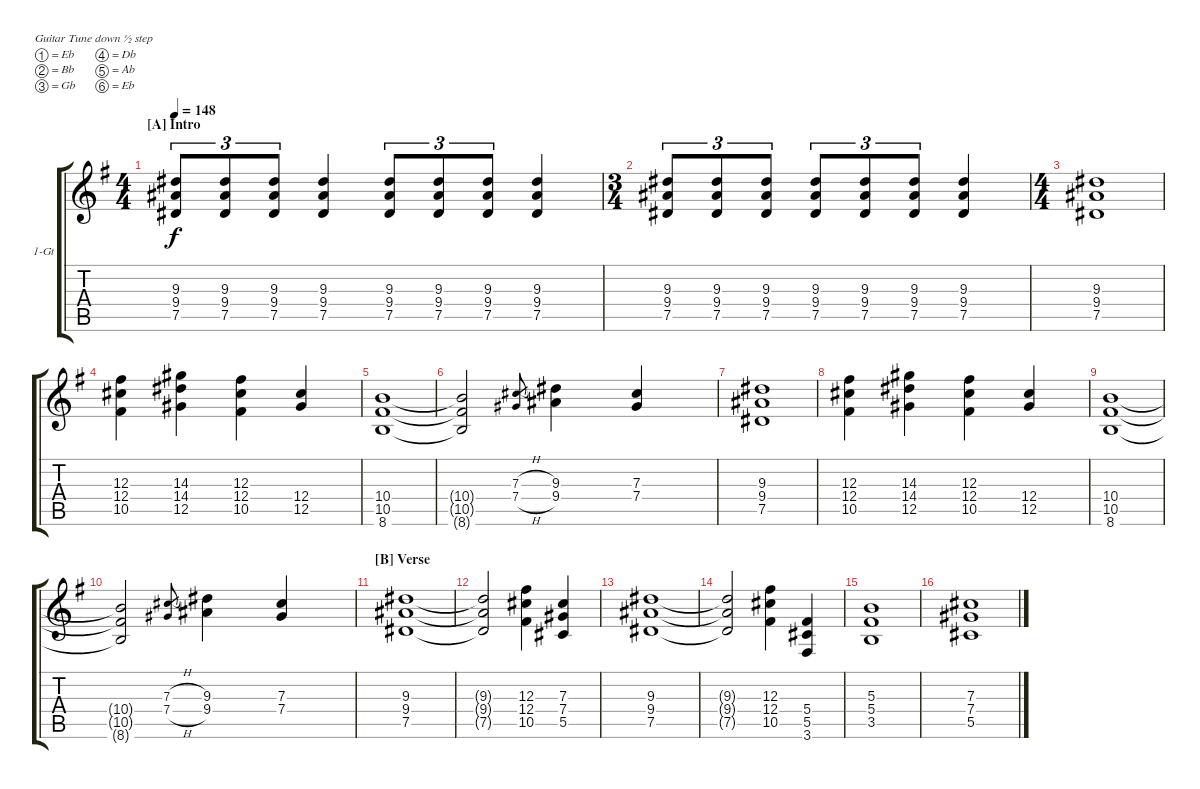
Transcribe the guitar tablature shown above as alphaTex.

\bracketExtendMode groupsimilarinstruments
\firstSystemTrackNameOrientation horizontal
\otherSystemsTrackNameOrientation horizontal
\track ("Guitar 1" "1-Gt") {instrument electricguitarmuted}
\staff {score tabs}
\tuning (Eb4 Bb3 Gb3 Db3 Ab2 Eb2)
\ts (4 4)
\section ("A" "Intro")
\tempo 148
\clef g2
\scale
1.08575
\ks g
(9.3 9.4 7.5).8{tu (3 2) dy f instrument electricguitarmuted} (9.3 9.4 7.5).8{tu (3 2)} (9.3 9.4 7.5).8{tu (3 2)} (9.3 9.4 7.5).4 (9.3 9.4 7.5).8{tu (3 2)} (9.3 9.4 7.5).8{tu (3 2)} (9.3 9.4 7.5).8{tu (3 2)} (9.3 9.4 7.5).4 |
\ts (3 4)
\scale
0.91425 (9.3 9.4 7.5).8{tu (3 2)} (9.3 9.4 7.5).8{tu (3 2)} (9.3 9.4 7.5).8{tu (3 2)} (9.3 9.4 7.5).8{tu (3 2)} (9.3 9.4 7.5).8{tu (3 2)} (9.3 9.4 7.5).8{tu (3 2)} (9.3 9.4 7.5).4 |
\ts (4 4)
\scale
1.08575 (9.3 9.4 7.5).1 |
\scale
0.91425 (12.3 12.4 10.5).4 (14.3 14.4 12.5).4 (12.3 12.4 10.5).4 (12.4 12.5).4 |
\scale
1.05549 (8.6 10.5 10.4).1 |
\scale
0.944515 (8.6{t} 10.5{t} 10.4{t}).2 (7.4{h} 7.3{h}).8{gr} (9.4 9.3).4 (7.4 7.3).4 |
\scale
1.05549 (9.3 9.4 7.5).1 |
\scale
0.944515 (12.3 12.4 10.5).4 (14.3 14.4 12.5).4 (12.3 12.4 10.5).4 (12.4 12.5).4 |
\scale
1.05549 (8.6 10.5 10.4).1 |
\scale
0.944515 (8.6{t} 10.5{t} 10.4{t}).2 (7.4{h} 7.3{h}).8{gr} (9.4 9.3).4 (7.4 7.3).4 |
\section ("B" "Verse")
\scale
1.05549 (7.5 9.4 9.3).1 |
\scale
0.944515 (9.3{t} 7.5{t} 9.4{t}).2 (10.5 12.4 12.3).4 (5.5 7.4 7.3).4 |
\scale
1.05549 (7.5 9.4 9.3).1 |
\scale
0.944515 (9.3{t} 7.5{t} 9.4{t}).2 (10.5 12.4 12.3).4 (5.5 5.4 3.6).4 |
\scale
1.05549 (3.5 5.4 5.3).1 |
\scale
0.944515 (5.5 7.4 7.3).1
